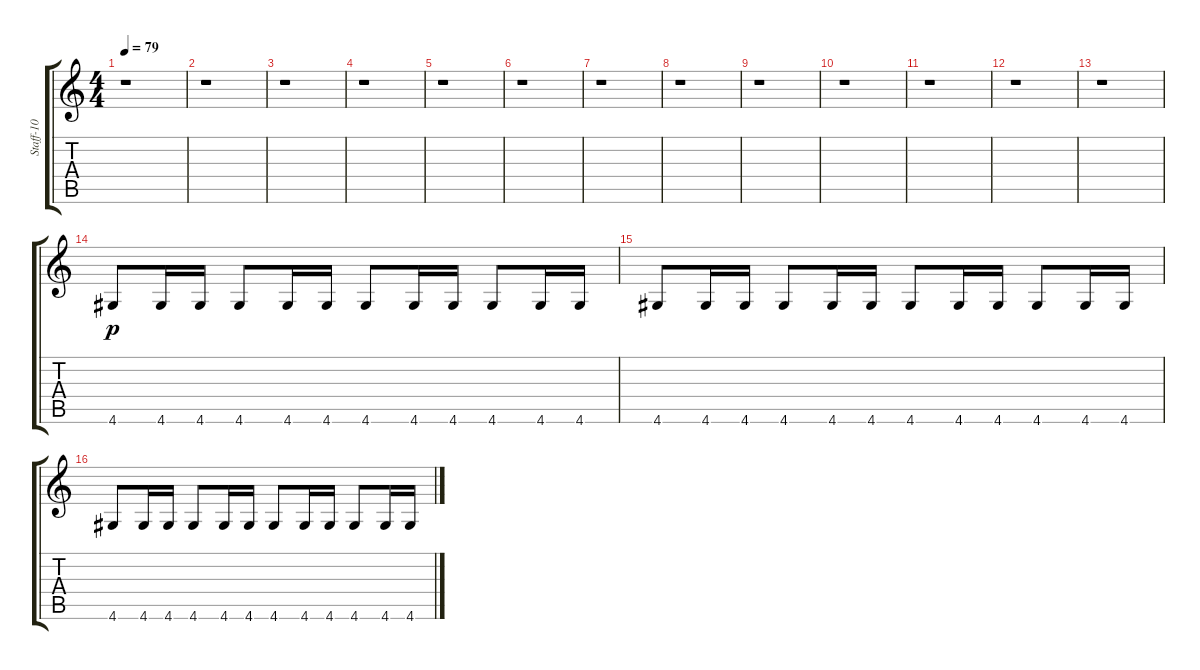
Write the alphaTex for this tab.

\track ("Staff-10" "Staff-10") {instrument acousticguitarsteel}
\staff {score tabs}
\tuning (E4 B3 G3 D3 A2 E2) {hide}
\ts (4 4)
\tempo 79
\clef g2
\ks c
r.1{dy p} |
r.1 |
r.1 |
r.1 |
r.1 |
r.1 |
r.1 |
r.1 |
r.1 |
r.1 |
r.1 |
r.1 |
r.1 |
4.6.8 4.6.16 4.6.16 4.6.8 4.6.16 4.6.16 4.6.8 4.6.16 4.6.16 4.6.8 4.6.16 4.6.16 |
4.6.8 4.6.16 4.6.16 4.6.8 4.6.16 4.6.16 4.6.8 4.6.16 4.6.16 4.6.8 4.6.16 4.6.16 |
4.6.8 4.6.16 4.6.16 4.6.8 4.6.16 4.6.16 4.6.8 4.6.16 4.6.16 4.6.8 4.6.16 4.6.16
